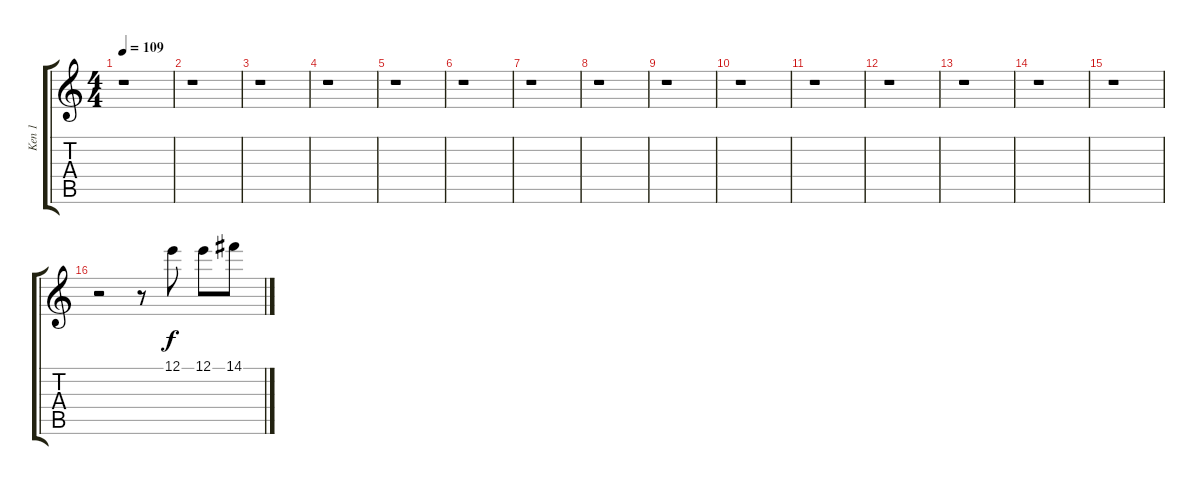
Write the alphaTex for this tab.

\track ("Ken 1" "Ken 1") {instrument distortionguitar}
\staff {score tabs}
\tuning (E4 B3 G3 D3 A2 E2) {hide}
\ts (4 4)
\tempo 109
\clef g2
\ks c
r.1{dy f instrument distortionguitar} |
r.1 |
r.1 |
r.1 |
r.1 |
r.1 |
r.1 |
r.1 |
r.1 |
r.1 |
r.1 |
r.1 |
r.1 |
r.1 |
r.1 |
r.2 r.8 12.1.8 12.1.8 14.1.8
